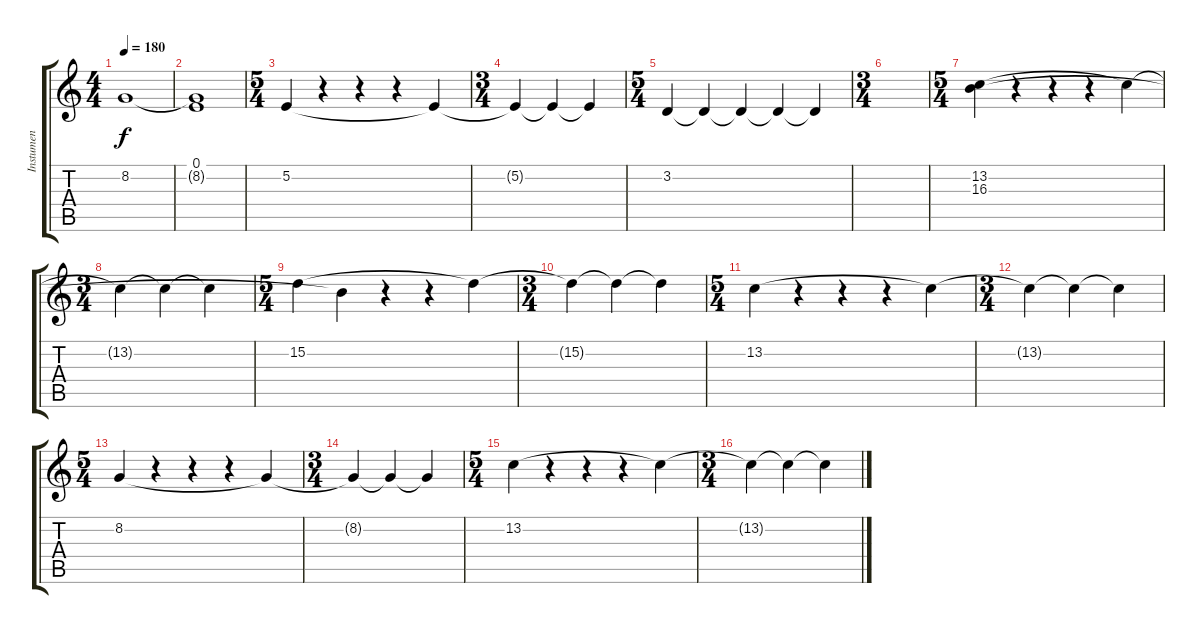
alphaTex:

\track ("Instumen" "Instumen") {instrument stringensemble2}
\staff {score tabs}
\tuning (E4 B3 G3 D3 A2 E2) {hide}
\ts (4 4)
\tempo 180
\clef g2
\ks c
8.2.1{dy f} |
(0.1 8.2{t}).1 |
\ts (5 4)
5.2.4 r.4 r.4 r.4 5.2{t}.4 |
\ts (3 4)
5.2{t}.4 5.2{t}.4 5.2{t}.4 |
\ts (5 4)
3.2.4 3.2{t}.4 3.2{t}.4 3.2{t}.4 3.2{t}.4 |
\ts (3 4)
|
\ts (5 4)
(13.2 16.3).4 r.4 r.4 r.4 13.2{t}.4 |
\ts (3 4)
13.2{t}.4 13.2{t}.4 13.2{t}.4 |
\ts (5 4)
15.2.4 16.3{t}.4 r.4 r.4 15.2{t}.4 |
\ts (3 4)
15.2{t}.4 15.2{t}.4 15.2{t}.4 |
\ts (5 4)
13.2.4 r.4 r.4 r.4 13.2{t}.4 |
\ts (3 4)
13.2{t}.4 13.2{t}.4 13.2{t}.4 |
\ts (5 4)
8.2.4 r.4 r.4 r.4 8.2{t}.4 |
\ts (3 4)
8.2{t}.4 8.2{t}.4 8.2{t}.4 |
\ts (5 4)
13.2.4 r.4 r.4 r.4 13.2{t}.4 |
\ts (3 4)
13.2{t}.4 13.2{t}.4 13.2{t}.4
